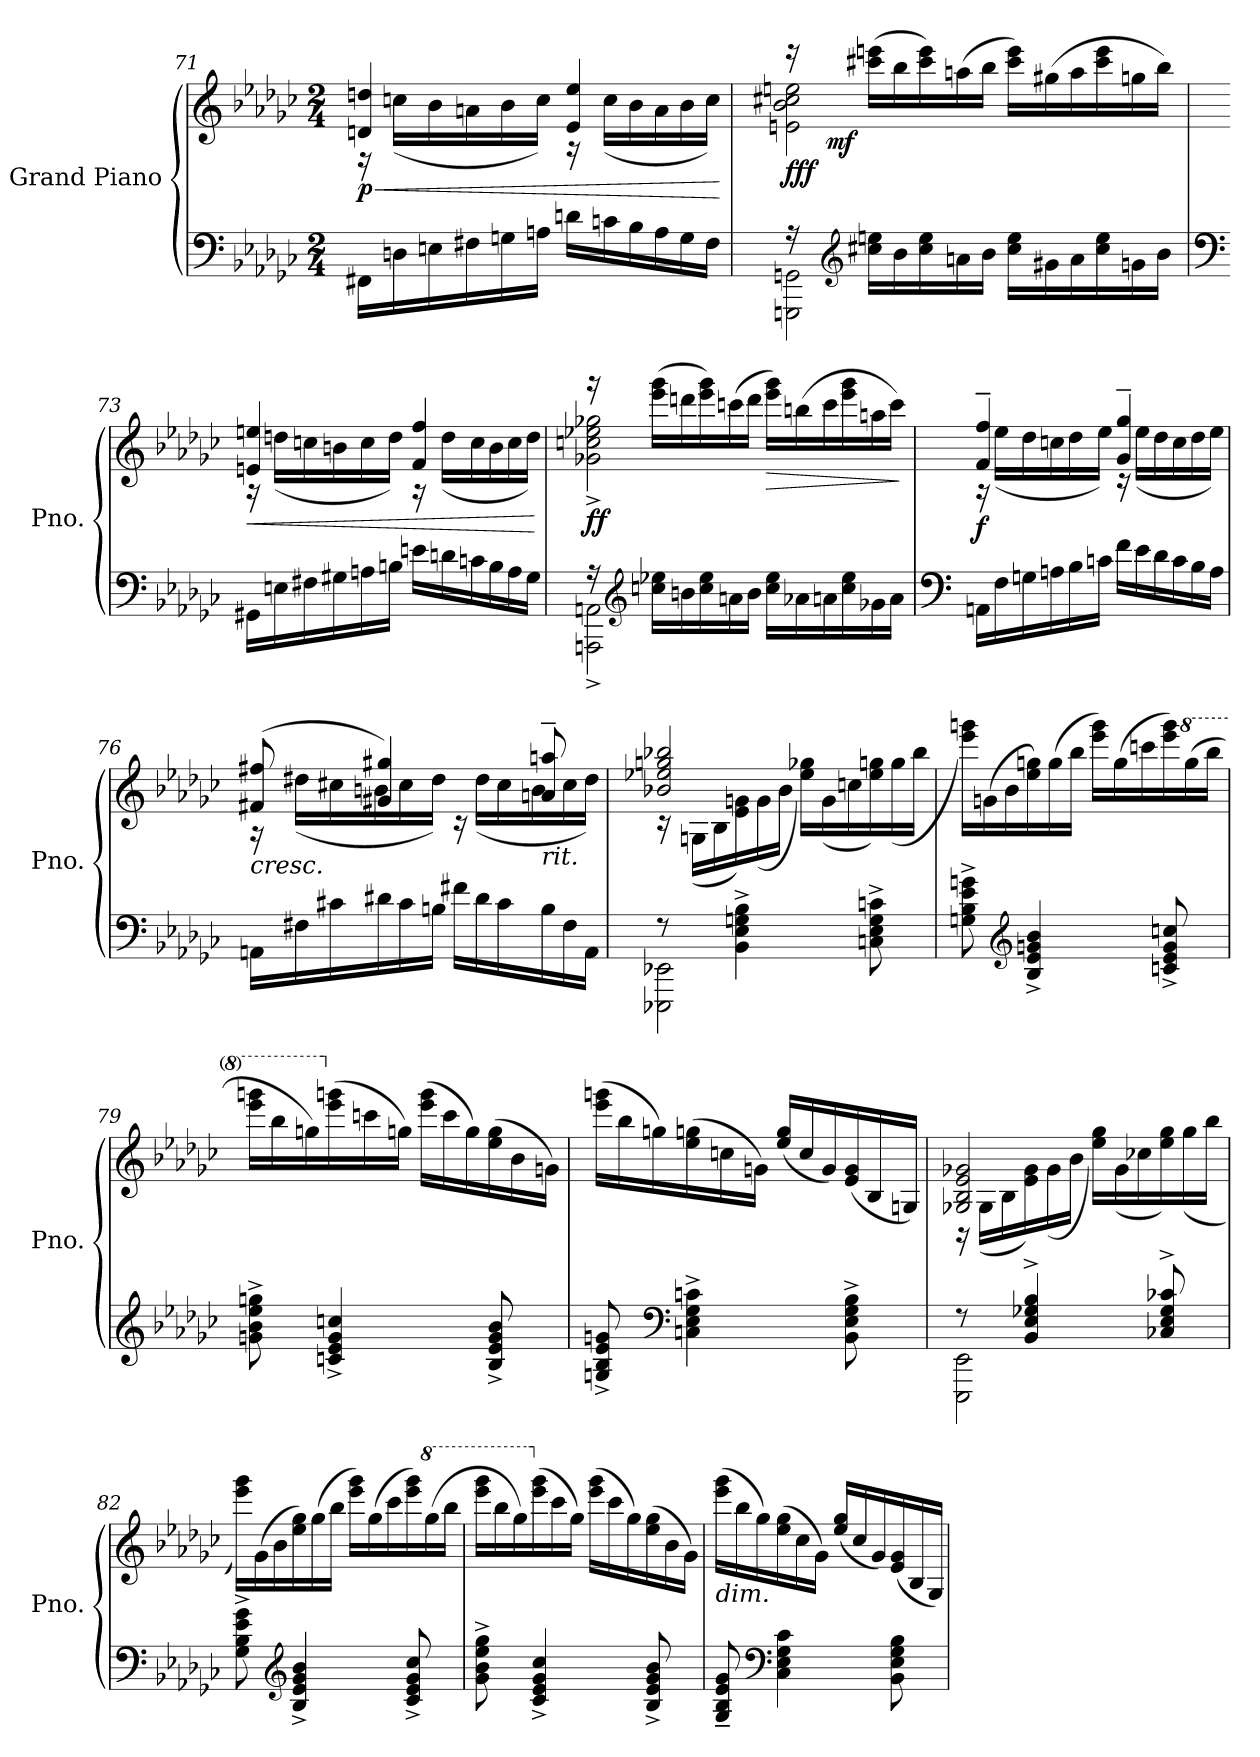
**kern	**kern	**dynam
*part1	*part1	*part1
*staff2	*staff1	*staff1/2
*I"Grand Piano	*	*
*I'Pno.	*	*
*clefF4	*clefG2	*
*k[b-e-a-d-g-c-]	*k[b-e-a-d-g-c-]	*
*M2/4	*M2/4	*
*Xtuplet	*	*
=71	=71	=71
!	!	!LO:HP:b
*	*^	*
*	*	*Xtuplet	*
!	!	!	!LO:DY:n=1:b
24FF#X\LL	4dn/ 4ddn/	24r	< p
24Dn\	.	(>24ccn\LL	.
24En\	.	24b-\	.
24F#X\	.	24an\	.
24Gn\	.	24b-\	.
24An\JJ	.	24cc\JJ)	.
24dn\LL	4e-/ 4ee-/	24r	.
24cn\	.	(>24cc\LL	.
24B-\	.	24b-\	.
24A\	.	24a\	.
24G\	.	24b-\	.
24F#\JJ	.	24cc\JJ)	.
*	*v	*v	*
.	.	[
!!LO:PB:g=z
=72	=72	=72
*^	*^	*
!	!	!	!	!LO:DY:b
24r	2GGGn\ 2GGn\	24r	2en\ 2b-\ 2cc#X\ 2een\	fff
*clefG2	*	*	*	*
!	!	!	!	!LO:DY:b
24cc#X\ 24een\LL	.	(>24ccc#X\ 24eeen\LL	.	mf
24b-\	.	24bb-\	.	.
24cc#\ 24ee\	.	24ccc#\ 24eee\)	.	.
24an\	.	(>24aan\	.	.
24b-\JJ	.	24bb-\JJ	.	.
24cc#\ 24ee\LL	.	24ccc#\ 24eee\LL)	.	.
24g#X\	.	(>24gg#X\	.	.
24a\	.	24aa\	.	.
24cc#\ 24ee\	.	24ccc#\ 24eee\	.	.
24gn\	.	24ggn\	.	.
24b-\JJ	.	24bb-\JJ)	.	.
*v	*v	*	*	*
=73	=73	=73	=73
*clefF4	*	*	*
!	!	!	!LO:HP:b
24GG#X\LL	4en/ 4een/	24r	<
24En\	.	(>24ddn\LL	.
24F#X\	.	24ccn\	.
24G#X\	.	24bn\	.
24An\	.	24cc\	.
24Bn\JJ	.	24dd\JJ)	.
24en\LL	4f/ 4ff/	24r	.
24dn\	.	(>24dd\LL	.
24cn\	.	24cc\	.
24B\	.	24b\	.
24A\	.	24cc\	.
24G#\JJ	.	24dd\JJ)	.
*	*v	*v	*
.	.	[
=74	=74	=74
*^	*^	*
!	!	!	!	!LO:DY:b
24r	2AAAn\^ 2AAn\^	24r	2g-X\^ 2ccn\^ 2ee-X\^ 2gg-X\^	ff
*clefG2	*	*	*	*
24ccn\ 24ee-X\LL	.	(>24eee-\ 24ggg-\LL	.	.
24bn\	.	24dddn\	.	.
24cc\ 24ee-\	.	24eee-\ 24ggg-\)	.	.
24an\	.	(>24cccn\	.	.
24b\JJ	.	24ddd\JJ	.	.
!	!	!	!	!LO:HP:b
24cc\ 24ee-\LL	.	24eee-\ 24ggg-\LL)	.	>
24a-X\	.	(>24bbn\	.	.
24an\	.	24ccc\	.	.
24cc\ 24ee-\	.	24eee-\ 24ggg-\	.	.
24g-X\	.	24aan\	.	.
24a\JJ	.	24ccc\JJ)	.	.
*v	*v	*	*	*
*	*v	*v	*
.	.	]
!!LO:LB:g=z
=75	=75	=75
*clefF4	*	*
*	*^	*
!	!	!	!LO:DY:b
24AAn\LL	4f/~ 4ff/~	24r	f
24F\	.	(>24ee-\LL	.
24Gn\	.	24dd-\	.
24An\	.	24ccn\	.
24B-\	.	24dd-\	.
24cn\JJ	.	24ee-\JJ)	.
24f\LL	4g-/~ 4gg-/~	24r	.
24e-\	.	(>24ee-\LL	.
24d-\	.	24dd-\	.
24c\	.	24cc\	.
24B-\	.	24dd-\	.
24A\JJ	.	24ee-\JJ)	.
=76	=76	=76	=76
!	!LO:TX:b:i:t=cresc.	!	!
24AAn\LL	(>8f#X/ 8ff#X/	24r	.
24F#X\	.	(<24dd#X\LL	.
24c#X\	.	24cc#X\	.
24d#X\	4g#X/ 4gg#X/)	24bn\	.
24c#\	.	24cc#\	.
24Bn\JJ	.	24dd#\JJ)	.
24f#X\LL	.	24r	.
24d#\	.	(<24dd#\LL	.
24c#\	.	24cc#\	.
*	*MM46	*	*
!	!LO:TX:b:i:t=rit.	!	!
24B\	8an/~ 8aan/~	24b\	.
24F#\	.	24cc#\	.
24AA\JJ	.	24dd#\JJ)	.
=77	=77	=77	=77
*	*MM92	*	*
*^	*	*	*
!	!	!	!	!LO:DY:b
!	!	!	!	!LO:DY:n=1:b
8r	2EEE-X\ 2EE-X\	2b-X/ 2ee-X/ 2ggn/ 2bb-X/	24r	fff other-dynamics
.	.	.	(>24Gn\LL	.
.	.	.	24B-\	.
4BB-\^ 4E-\^ 4Gn\^ 4B-\^	.	.	24e-\ 24gn\)	.
.	.	.	(>24g\	.
.	.	.	24b-\JJ	.
.	.	.	24ee-\ 24gg-X\LL)	.
.	.	.	(>24g\	.
.	.	.	24ccn\	.
8Cn\^ 8E-\^ 8G\^ 8cn\^	.	.	24ee-\ 24ggn\)	.
.	.	.	(>24gg\	.
.	.	.	24bb-\JJ	.
*v	*v	*	*	*
*	*v	*v	*
!!LO:LB:g=z
=78	=78	=78
8Gn\^ 8B-\^ 8e-\^ 8gn\^	24eee-\ 24gggn\LL)	.
.	(>24gn\	.
.	24b-\	.
*clefG2	*	*
4B-/^ 4e-/^ 4gn/^ 4b-/^	24ee-\ 24ggn\)	.
.	(>24gg\	.
.	24bb-\JJ	.
.	24eee-\ 24ggg\LL)	.
.	(>24gg\	.
.	24cccn\	.
8cn/^ 8e-/^ 8g/^ 8ccn/^	24eee-\ 24ggg\)	.
*	*8va	*
.	(>24ggg\	.
.	24bbb-\JJ	.
=79	=79	=79
8gn\^ 8b-\^ 8ee-\^ 8ggn\^	24eeee-\ 24ggggn\LL	.
.	24bbb-\	.
.	24gggn\)	.
*	*X8va	*
4cn/^ 4e-/^ 4g/^ 4ccn/^	(>24eee-\ 24gggn\	.
.	24cccn\	.
.	24ggn\JJ)	.
.	(>24eee-\ 24ggg\LL	.
.	24ccc\	.
.	24gg\)	.
8B-/^ 8e-/^ 8g/^ 8b-/^	(>24ee-\ 24gg\	.
.	24b-\	.
.	24gn\JJ)	.
=80	=80	=80
8Gn/^ 8B-/^ 8e-/^ 8gn/^	(>24eee-\ 24gggn\LL	.
.	24bb-\	.
.	24ggn\)	.
*clefF4	*	*
4Cn\^ 4E-\^ 4G\^ 4cn\^	(>24ee-\ 24ggn\	.
.	24ccn\	.
.	24gn\JJ)	.
.	(<24ee-/ 24gg/LL	.
.	24cc/	.
.	24g/)	.
8BB-\^ 8E-\^ 8G\^ 8B-\^	(<24e-/ 24g/	.
.	24B-/	.
.	24Gn/JJ)	.
!!LO:LB:g=z
=81	=81	=81
*^	*^	*
8r	2EEE-\ 2EE-\	2G-X/ 2B-/ 2e-/ 2g-X/	24r	.
.	.	.	(>24G-\LL	.
.	.	.	24B-\	.
4BB-/^ 4E-/^ 4G-X/^ 4B-/^	.	.	24e-\ 24g-\)	.
.	.	.	(>24g-\	.
.	.	.	24b-\JJ	.
.	.	.	24ee-\ 24gg-\LL)	.
.	.	.	(>24g-\	.
.	.	.	24cc-X\	.
8C-X/^ 8E-/^ 8G-/^ 8c-X/^	.	.	24ee-\ 24gg-\)	.
.	.	.	(>24gg-\	.
.	.	.	24bb-\JJ	.
*v	*v	*	*	*
*	*v	*v	*
=82	=82	=82
8G-\^ 8B-\^ 8e-\^ 8g-\^	24eee-\ 24ggg-\LL)	.
.	(>24g-\	.
.	24b-\	.
*clefG2	*	*
4B-/^ 4e-/^ 4g-/^ 4b-/^	24ee-\ 24gg-\)	.
.	(>24gg-\	.
.	24bb-\JJ	.
.	24eee-\ 24ggg-\LL)	.
.	(>24gg-\	.
.	24ccc-\	.
8c-/^ 8e-/^ 8g-/^ 8cc-/^	24eee-\ 24ggg-\)	.
*	*8va	*
.	(>24ggg-\	.
.	24bbb-\JJ	.
=83	=83	=83
8g-\^ 8b-\^ 8ee-\^ 8gg-\^	24eeee-\ 24gggg-\LL	.
.	24bbb-\	.
.	24ggg-\)	.
*	*X8va	*
4c-/^ 4e-/^ 4g-/^ 4cc-/^	(>24eee-\ 24ggg-\	.
.	24ccc-\	.
.	24gg-\JJ)	.
.	(>24eee-\ 24ggg-\LL	.
.	24ccc-\	.
.	24gg-\)	.
8B-/^ 8e-/^ 8g-/^ 8b-/^	(>24ee-\ 24gg-\	.
.	24b-\	.
.	24g-\JJ)	.
!!LO:LB:g=z
=84	=84	=84
!	!LO:TX:b:i:t=dim.	!
8G-/~ 8B-/~ 8e-/~ 8g-/~	(>24eee-\ 24ggg-\LL	.
.	24bb-\	.
.	24gg-\)	.
*clefF4	*	*
4C-\ 4E-\ 4G-\ 4c-\	(>24ee-\ 24gg-\	.
.	24cc-\	.
.	24g-\JJ)	.
.	(<24ee-/ 24gg-/LL	.
.	24cc-/	.
.	24g-/)	.
8BB-\ 8E-\ 8G-\ 8B-\	(<24e-/ 24g-/	.
.	24B-/	.
.	24G-/JJ)	.
=	=	=
*-	*-	*-
